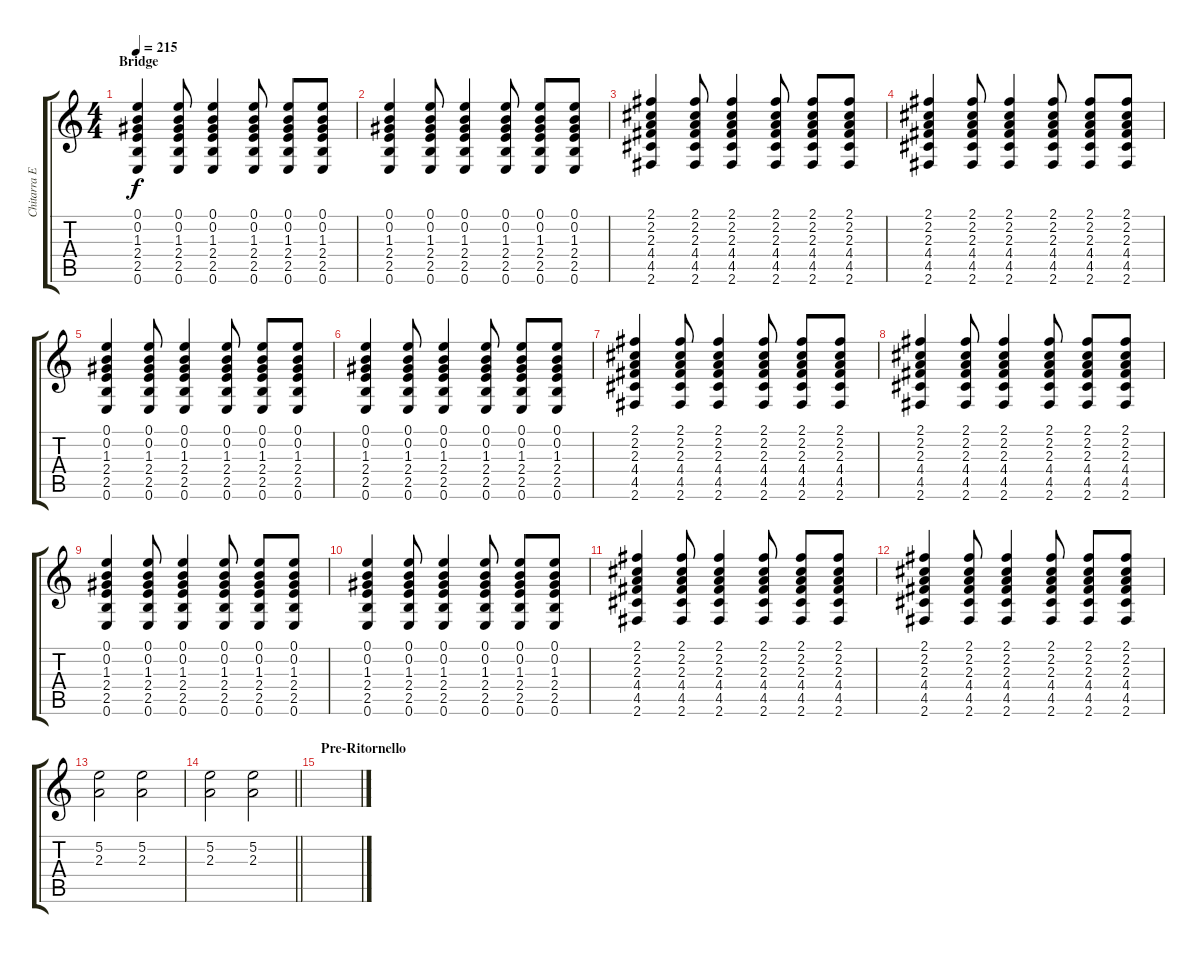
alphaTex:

\track ("Chitarra Elettrica" "Chitarra E") {instrument distortionguitar bank 255}
\staff {score tabs}
\tuning (E4 B3 G3 D3 A2 E2) {hide}
\ts (4 4)
\section ("" "Bridge")
\tempo 215
\clef g2
\ks c
(0.1 0.2 1.3 2.4 2.5 0.6).4{dy f} (0.1 0.2 1.3 2.4 2.5 0.6).8 (0.1 0.2 1.3 2.4 2.5 0.6).4 (0.1 0.2 1.3 2.4 2.5 0.6).8 (0.1 0.2 1.3 2.4 2.5 0.6).8 (0.1 0.2 1.3 2.4 2.5 0.6).8 |
(0.1 0.2 1.3 2.4 2.5 0.6).4 (0.1 0.2 1.3 2.4 2.5 0.6).8 (0.1 0.2 1.3 2.4 2.5 0.6).4 (0.1 0.2 1.3 2.4 2.5 0.6).8 (0.1 0.2 1.3 2.4 2.5 0.6).8 (0.1 0.2 1.3 2.4 2.5 0.6).8 |
(2.1 2.2 2.3 4.4 4.5 2.6).4 (2.1 2.2 2.3 4.4 4.5 2.6).8 (2.1 2.2 2.3 4.4 4.5 2.6).4 (2.1 2.2 2.3 4.4 4.5 2.6).8 (2.1 2.2 2.3 4.4 4.5 2.6).8 (2.1 2.2 2.3 4.4 4.5 2.6).8 |
(2.1 2.2 2.3 4.4 4.5 2.6).4 (2.1 2.2 2.3 4.4 4.5 2.6).8 (2.1 2.2 2.3 4.4 4.5 2.6).4 (2.1 2.2 2.3 4.4 4.5 2.6).8 (2.1 2.2 2.3 4.4 4.5 2.6).8 (2.1 2.2 2.3 4.4 4.5 2.6).8 |
(0.1 0.2 1.3 2.4 2.5 0.6).4 (0.1 0.2 1.3 2.4 2.5 0.6).8 (0.1 0.2 1.3 2.4 2.5 0.6).4 (0.1 0.2 1.3 2.4 2.5 0.6).8 (0.1 0.2 1.3 2.4 2.5 0.6).8 (0.1 0.2 1.3 2.4 2.5 0.6).8 |
(0.1 0.2 1.3 2.4 2.5 0.6).4 (0.1 0.2 1.3 2.4 2.5 0.6).8 (0.1 0.2 1.3 2.4 2.5 0.6).4 (0.1 0.2 1.3 2.4 2.5 0.6).8 (0.1 0.2 1.3 2.4 2.5 0.6).8 (0.1 0.2 1.3 2.4 2.5 0.6).8 |
(2.1 2.2 2.3 4.4 4.5 2.6).4 (2.1 2.2 2.3 4.4 4.5 2.6).8 (2.1 2.2 2.3 4.4 4.5 2.6).4 (2.1 2.2 2.3 4.4 4.5 2.6).8 (2.1 2.2 2.3 4.4 4.5 2.6).8 (2.1 2.2 2.3 4.4 4.5 2.6).8 |
(2.1 2.2 2.3 4.4 4.5 2.6).4 (2.1 2.2 2.3 4.4 4.5 2.6).8 (2.1 2.2 2.3 4.4 4.5 2.6).4 (2.1 2.2 2.3 4.4 4.5 2.6).8 (2.1 2.2 2.3 4.4 4.5 2.6).8 (2.1 2.2 2.3 4.4 4.5 2.6).8 |
(0.1 0.2 1.3 2.4 2.5 0.6).4 (0.1 0.2 1.3 2.4 2.5 0.6).8 (0.1 0.2 1.3 2.4 2.5 0.6).4 (0.1 0.2 1.3 2.4 2.5 0.6).8 (0.1 0.2 1.3 2.4 2.5 0.6).8 (0.1 0.2 1.3 2.4 2.5 0.6).8 |
(0.1 0.2 1.3 2.4 2.5 0.6).4 (0.1 0.2 1.3 2.4 2.5 0.6).8 (0.1 0.2 1.3 2.4 2.5 0.6).4 (0.1 0.2 1.3 2.4 2.5 0.6).8 (0.1 0.2 1.3 2.4 2.5 0.6).8 (0.1 0.2 1.3 2.4 2.5 0.6).8 |
(2.1 2.2 2.3 4.4 4.5 2.6).4 (2.1 2.2 2.3 4.4 4.5 2.6).8 (2.1 2.2 2.3 4.4 4.5 2.6).4 (2.1 2.2 2.3 4.4 4.5 2.6).8 (2.1 2.2 2.3 4.4 4.5 2.6).8 (2.1 2.2 2.3 4.4 4.5 2.6).8 |
(2.1 2.2 2.3 4.4 4.5 2.6).4 (2.1 2.2 2.3 4.4 4.5 2.6).8 (2.1 2.2 2.3 4.4 4.5 2.6).4 (2.1 2.2 2.3 4.4 4.5 2.6).8 (2.1 2.2 2.3 4.4 4.5 2.6).8 (2.1 2.2 2.3 4.4 4.5 2.6).8 |
(5.2 2.3).2 (5.2 2.3).2 |
\barLineRight lightlight
(5.2 2.3).2 (5.2 2.3).2 |
\section ("" "Pre-Ritornello")
